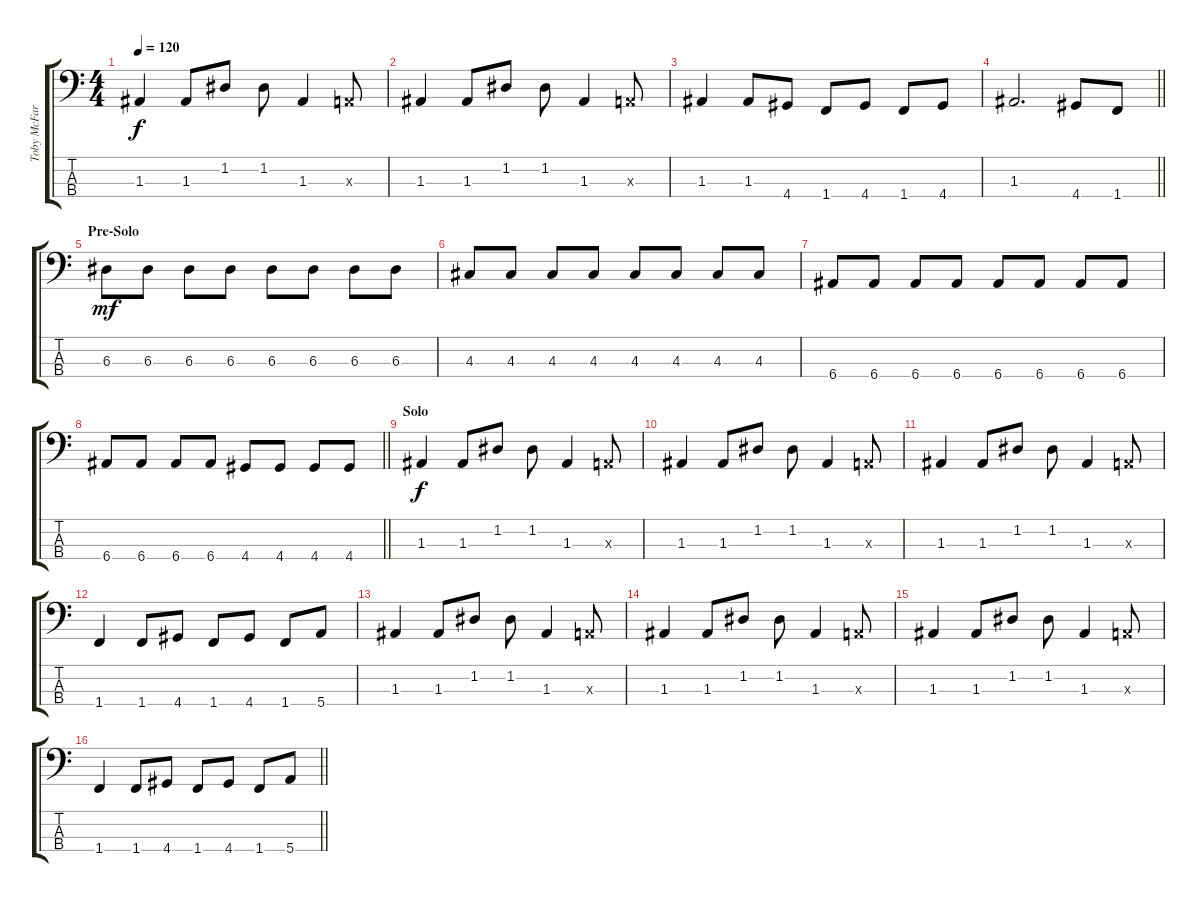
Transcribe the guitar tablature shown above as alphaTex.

\track ("Toby McFarlaine: Bass" "Toby McFar") {instrument electricbasspick}
\staff {score tabs}
\tuning (G2 D2 A1 E1) {hide}
\ts (4 4)
\tempo 120
\clef f4
\ks c
1.3.4{dy f} 1.3.8 1.2.8 1.2.8 1.3.4 0.3{x}.8 |
1.3.4 1.3.8 1.2.8 1.2.8 1.3.4 0.3{x}.8 |
1.3.4 1.3.8 4.4.8 1.4.8 4.4.8 1.4.8 4.4.8 |
\barLineRight lightlight
1.3.2{d} 4.4.8 1.4.8 |
\section ("" "Pre-Solo")
6.3.8{dy mf} 6.3.8 6.3.8 6.3.8 6.3.8 6.3.8 6.3.8 6.3.8 |
4.3.8 4.3.8 4.3.8 4.3.8 4.3.8 4.3.8 4.3.8 4.3.8 |
6.4.8 6.4.8 6.4.8 6.4.8 6.4.8 6.4.8 6.4.8 6.4.8 |
\barLineRight lightlight
6.4.8 6.4.8 6.4.8 6.4.8 4.4.8 4.4.8 4.4.8 4.4.8 |
\section ("" "Solo")
1.3.4{dy f} 1.3.8 1.2.8 1.2.8 1.3.4 0.3{x}.8 |
1.3.4 1.3.8 1.2.8 1.2.8 1.3.4 0.3{x}.8 |
1.3.4 1.3.8 1.2.8 1.2.8 1.3.4 0.3{x}.8 |
1.4.4 1.4.8 4.4.8 1.4.8 4.4.8 1.4.8 5.4.8 |
1.3.4 1.3.8 1.2.8 1.2.8 1.3.4 0.3{x}.8 |
1.3.4 1.3.8 1.2.8 1.2.8 1.3.4 0.3{x}.8 |
1.3.4 1.3.8 1.2.8 1.2.8 1.3.4 0.3{x}.8 |
\barLineRight lightlight
1.4.4 1.4.8 4.4.8 1.4.8 4.4.8 1.4.8 5.4.8
